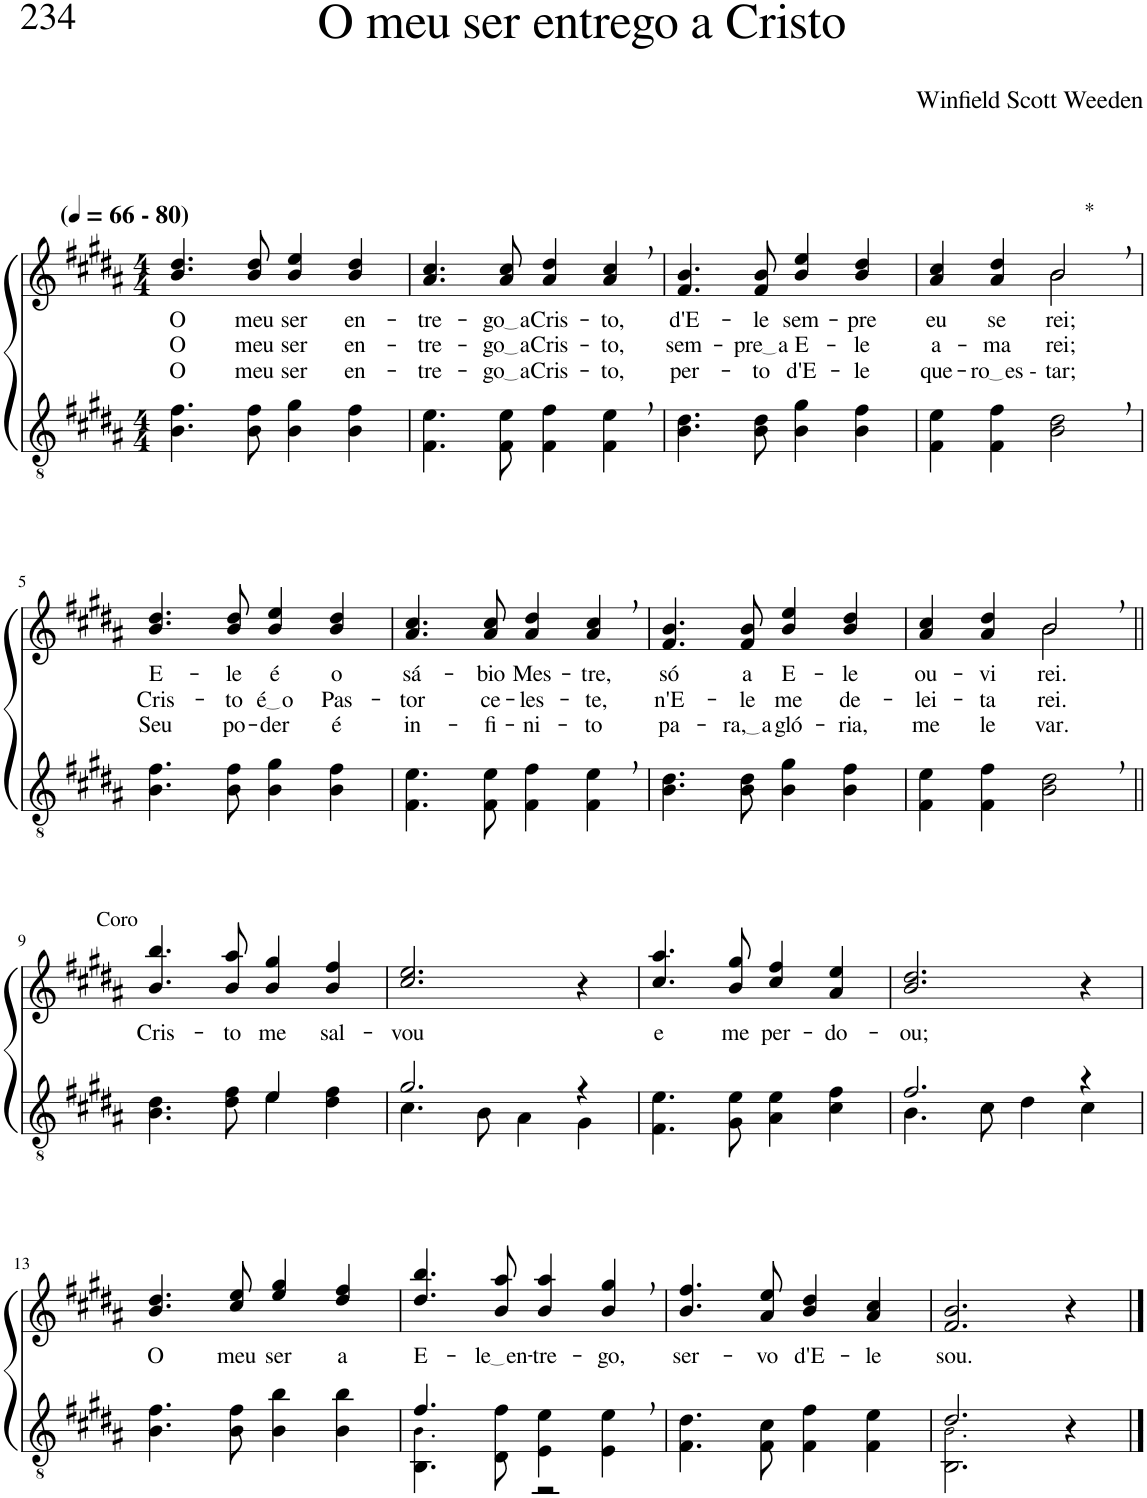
**kern	**kern	**text	**text	**text
*part2	*part1	*part1	*part1	*part1
*staff2	*staff1	*staff1	*staff1	*staff1
*I"Parte III e IV	*I"Parte I e II	*	*	*
*clefGv2	*clefG2	*	*	*
*Trd5c9	*Trd5c9	*	*	*
*k[f#c#g#d#a#]	*k[f#c#g#d#a#]	*	*	*
*M4/4	*M4/4	*	*	*
*MM66	*MM66	*	*	*
=1	=1	=1	=1	=1
!	!LO:TX:a:B:t=(	!	!	!
!	!LO:TX:a:B:t=- 80)	!	!	!
!	!	!LO:LY:b	!LO:LY:b	!LO:LY:b
4.B\ 4.f#\	4.b/ 4.dd#/	O	O	O
!	!	!LO:LY:b	!LO:LY:b	!LO:LY:b
8B\ 8f#\	8b/ 8dd#/	meu	meu	meu
!	!	!LO:LY:b	!LO:LY:b	!LO:LY:b
4B\ 4g#\	4b/ 4ee/	ser	ser	ser
!	!	!LO:LY:b	!LO:LY:b	!LO:LY:b
4B\ 4f#\	4b/ 4dd#/	en-	en-	en-
=2	=2	=2	=2	=2
!	!	!LO:LY:b	!LO:LY:b	!LO:LY:b
4.F#\ 4.e\	4.a#/ 4.cc#/	-tre-	-tre-	-tre-
!	!	!LO:LY:b	!LO:LY:b	!LO:LY:b
8F#\ 8e\	8a#/ 8cc#/	go a	go a	go a
!	!	!LO:LY:b	!LO:LY:b	!LO:LY:b
4F#\ 4f#\	4a#/ 4dd#/	Cris-	Cris-	Cris-
!	!	!LO:LY:b	!LO:LY:b	!LO:LY:b
4F#\, 4e\,	4a#/, 4cc#/,	-to,	-to,	-to,
=3	=3	=3	=3	=3
!	!	!LO:LY:b	!LO:LY:b	!LO:LY:b
4.B\ 4.d#\	4.f#/ 4.b/	d'E-	sem-	per-
!	!	!LO:LY:b	!LO:LY:b	!LO:LY:b
8B\ 8d#\	8f#/ 8b/	-le	pre a	-to
!	!	!LO:LY:b	!LO:LY:b	!LO:LY:b
4B\ 4g#\	4b/ 4ee/	sem-	E-	d'E-
!	!	!LO:LY:b	!LO:LY:b	!LO:LY:b
4B\ 4f#\	4b/ 4dd#/	-pre	-le	-le
=4	=4	=4	=4	=4
!	!	!LO:LY:b	!LO:LY:b	!LO:LY:b
*	*^	*	*	*
4F#\ 4e\	4a#/ 4cc#/	2ryy	eu	a-	que-
!	!	!	!LO:LY:b	!LO:LY:b	!LO:LY:b
4F#\ 4f#\	4a#/ 4dd#/	.	se-	-ma-	ro es -
!	!LO:TX:a:t=*	!	!	!	!
!	!	!	!LO:LY:b	!LO:LY:b	!LO:LY:b
2B\, 2d#\,	2b,/	2b\	-rei;	-rei;	-tar;
!!LO:LB:g=z
=5	=5	=5	=5	=5	=5
!	!	!	!LO:LY:b	!LO:LY:b	!LO:LY:b
*	*v	*v	*	*	*
4.B\ 4.f#\	4.b/ 4.dd#/	E-	Cris-	Seu
!	!	!LO:LY:b	!LO:LY:b	!LO:LY:b
8B\ 8f#\	8b/ 8dd#/	-le	-to	po-
!	!	!LO:LY:b	!LO:LY:b	!LO:LY:b
4B\ 4g#\	4b/ 4ee/	é	é o	-der
!	!	!LO:LY:b	!LO:LY:b	!LO:LY:b
4B\ 4f#\	4b/ 4dd#/	o	Pas-	é
=6	=6	=6	=6	=6
!	!	!LO:LY:b	!LO:LY:b	!LO:LY:b
4.F#\ 4.e\	4.a#/ 4.cc#/	sá-	-tor	in-
!	!	!LO:LY:b	!LO:LY:b	!LO:LY:b
8F#\ 8e\	8a#/ 8cc#/	-bio	ce-	-fi-
!	!	!LO:LY:b	!LO:LY:b	!LO:LY:b
4F#\ 4f#\	4a#/ 4dd#/	Mes-	-les-	-ni-
!	!	!LO:LY:b	!LO:LY:b	!LO:LY:b
4F#\, 4e\,	4a#/, 4cc#/,	-tre,	-te,	-to
=7	=7	=7	=7	=7
!	!	!LO:LY:b	!LO:LY:b	!LO:LY:b
4.B\ 4.d#\	4.f#/ 4.b/	só	n'E-	pa-
!	!	!LO:LY:b	!LO:LY:b	!LO:LY:b
8B\ 8d#\	8f#/ 8b/	a	-le	ra, a
!	!	!LO:LY:b	!LO:LY:b	!LO:LY:b
4B\ 4g#\	4b/ 4ee/	E-	me	gló-
!	!	!LO:LY:b	!LO:LY:b	!LO:LY:b
4B\ 4f#\	4b/ 4dd#/	-le	de-	-ria,
=8	=8	=8	=8	=8
!	!	!LO:LY:b	!LO:LY:b	!LO:LY:b
*	*^	*	*	*
4F#\ 4e\	4a#/ 4cc#/	2ryy	ou-	-lei-	me
!	!	!	!LO:LY:b	!LO:LY:b	!LO:LY:b
4F#\ 4f#\	4a#/ 4dd#/	.	-vi-	-ta-	le-
!	!	!	!LO:LY:b	!LO:LY:b	!LO:LY:b
2B\, 2d#\,	2b,/	2b\	-rei.	-rei.	-var.
!!LO:LB:g=z
=9||	=9||	=9||	=9||	=9||	=9||
*^	*	*	*	*	*
!	!	!LO:TX:a:t=Coro	!	!	!	!
!	!	!	!	!LO:LY:b	!	!
*	*	*v	*v	*	*	*
2ryy	4.B\ 4.d#\	4.b/ 4.bb/	Cris-	.	.
!	!	!	!LO:LY:b	!	!
.	8d#\ 8f#\	8b/ 8aa#/	-to	.	.
!	!	!	!LO:LY:b	!	!
4e/	4e\	4b/ 4gg#/	me	.	.
!	!	!	!LO:LY:b	!	!
4ryy	4d#\ 4f#\	4b/ 4ff#/	sal-	.	.
=10	=10	=10	=10	=10	=10
!	!	!	!LO:LY:b	!	!
2.g#/	4.c#\	2.cc#/ 2.ee/	-vou	.	.
.	8B\	.	.	.	.
.	4A#\	.	.	.	.
4r	4G#\	4r	.	.	.
=11	=11	=11	=11	=11	=11
!	!	!	!LO:LY:b	!	!
*v	*v	*	*	*	*
4.F#\ 4.e\	4.cc#/ 4.aa#/	e	.	.
!	!	!LO:LY:b	!	!
8G#\ 8e\	8b/ 8gg#/	me	.	.
!	!	!LO:LY:b	!	!
4A#\ 4e\	4cc#/ 4ff#/	per-	.	.
!	!	!LO:LY:b	!	!
4c#\ 4f#\	4a#/ 4ee/	-do-	.	.
=12	=12	=12	=12	=12
*^	*	*	*	*
!	!	!	!LO:LY:b	!	!
2.f#/	4.B\	2.b/ 2.dd#/	-ou;	.	.
.	8c#\	.	.	.	.
.	4d#\	.	.	.	.
4r	4c#\	4r	.	.	.
!!LO:LB:g=z
=13	=13	=13	=13	=13	=13
!	!	!	!LO:LY:b	!	!
*v	*v	*	*	*	*
4.B\ 4.f#\	4.b/ 4.dd#/	O	.	.
!	!	!LO:LY:b	!	!
8B\ 8f#\	8cc#/ 8ee/	meu	.	.
!	!	!LO:LY:b	!	!
4B\ 4b\	4ee/ 4gg#/	ser	.	.
!	!	!LO:LY:b	!	!
4B\ 4b\	4dd#/ 4ff#/	a	.	.
=14	=14	=14	=14	=14
*^	*	*	*	*
!	!	!	!LO:LY:b	!	!
4.f#/	4.BB\ 4.B!\	4.dd#/ 4.bb/	E-	.	.
!	!	!	!LO:LY:b	!	!
8D#\ 8f#\	8ryy	8b/ 8aa#/	le en	.	.
!	!	!	!LO:LY:b	!	!
4E\ 4e\	2r	4b/ 4aa#/	-tre-	.	.
!	!	!	!LO:LY:b	!	!
4E\, 4e\,	.	4b/, 4gg#/,	-go,	.	.
*v	*v	*	*	*	*
=15	=15	=15	=15	=15
!	!	!LO:LY:b	!	!
4.F#\ 4.d#\	4.b/ 4.ff#/	ser-	.	.
!	!	!LO:LY:b	!	!
8F#\ 8c#\	8a#/ 8ee/	-vo	.	.
!	!	!LO:LY:b	!	!
4F#\ 4f#\	4b/ 4dd#/	d'E-	.	.
!	!	!LO:LY:b	!	!
4F#\ 4e\	4a#/ 4cc#/	-le	.	.
=16	=16	=16	=16	=16
*^	*	*	*	*
!	!	!	!LO:LY:b	!	!
2.d#/	2.BB\ 2.B!\	2.f#/ 2.b/	sou.	.	.
4r	4ryy	4r	.	.	.
*v	*v	*	*	*	*
==	==	==	==	==
*-	*-	*-	*-	*-
